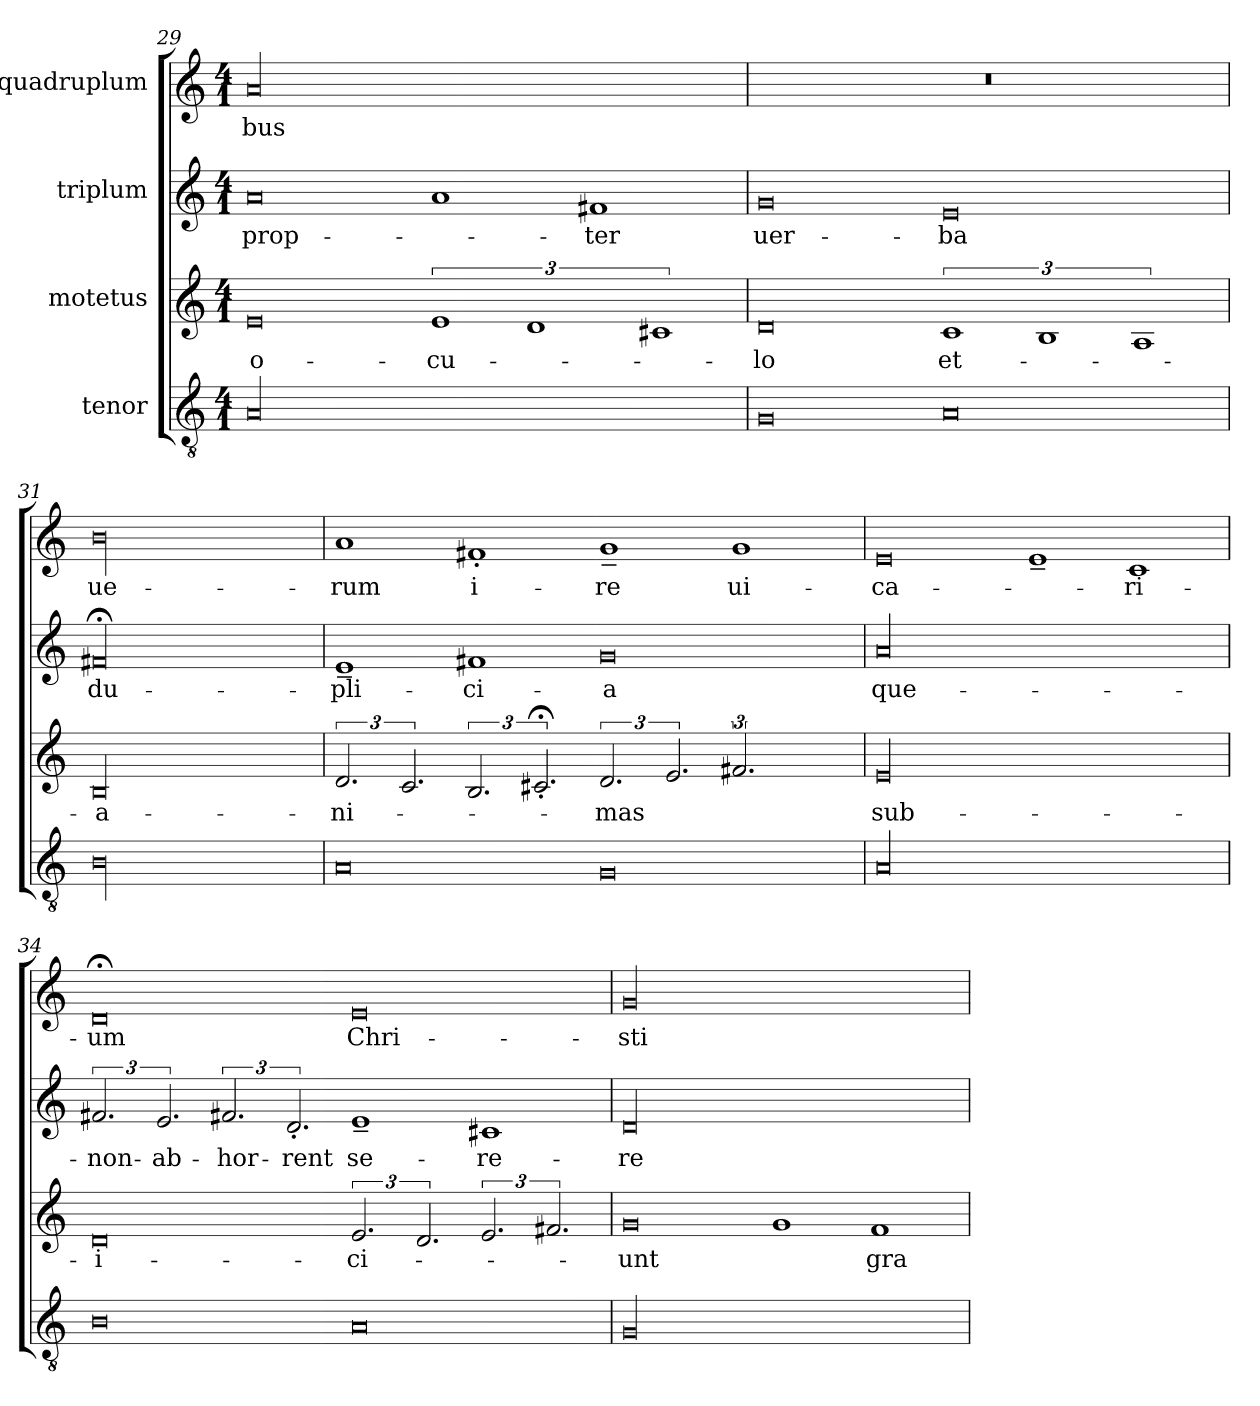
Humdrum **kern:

**kern	**kern	**text	**kern	**text	**kern	**text
*part4	*part3	*part3	*part2	*part2	*part1	*part1
*staff4	*staff3	*staff3	*staff2	*staff2	*staff1	*staff1
*I"tenor	*I"motetus	*	*I"triplum	*	*I"quadruplum	*
*clefGv2	*clefG2	*	*clefG2	*	*clefG2	*
*k[]	*k[]	*	*k[]	*	*k[]	*
*C:	*C:	*	*C:	*	*C:	*
*M4/1	*M4/1	*	*M4/1	*	*M4/1	*
=29	=29	=29	=29	=29	=29	=29
00A/	0e/	o-	0a/	prop-	00a/	-bus
.	3%2e/	-cu-	1a/	.	.	.
.	3%2d/	.	.	.	.	.
.	.	.	1f#X/	-ter	.	.
.	3%2c#X/	.	.	.	.	.
=30	=30	=30	=30	=30	=30	=30
0G/	0d/	-lo	0g/	uer-	00r	.
0A/	3%2c/	et-	0e/	-ba	.	.
.	3%2B/	.	.	.	.	.
.	3%2A/	.	.	.	.	.
=31	=31	=31	=31	=31	=31	=31
00B\	00B/	a-	00f#X;</	du-	00b\	ue-
=32	=32	=32	=32	=32	=32	=32
0A/	3.d/	-ni-	1e~/	-pli-	1a/	-rum
.	3.c/	.	.	.	.	.
.	3.B/	.	1f#X/	-ci-	1f#X'/	i-
.	3.c#X;<'/	.	.	.	.	.
0G/	3.d/	-mas	0g/	-a	1g~/	-re
.	3.e/	.	.	.	.	.
.	3.f#X/	.	.	.	1g/	ui-
.	2ryy	.	.	.	.	.
=33	=33	=33	=33	=33	=33	=33
00A/	00e/	sub-	00a/	que-	0e/	-ca-
.	.	.	.	.	1e~/	.
.	.	.	.	.	1c/	-ri-
!!LO:PB:g=z
=34	=34	=34	=34	=34	=34	=34
0B\	0d/	-i-	3.f#X/	non-	0d;</	-um
.	.	.	3.e/	ab-	.	.
.	.	.	3.f#X/	-hor-	.	.
.	.	.	3.d'/	-rent	.	.
0A/	3.e/	-ci-	1e~/	se-	0e/	Chri-
.	3.d/	.	.	.	.	.
.	3.e/	.	1c#X/	-re-	.	.
.	3.f#X/	.	.	.	.	.
=35	=35	=35	=35	=35	=35	=35
00G/	0g/	-unt	00d/	-re	00g/	-sti
.	1g/	.	.	.	.	.
.	1f/	gra-	.	.	.	.
=	=	=	=	=	=	=
*-	*-	*-	*-	*-	*-	*-
